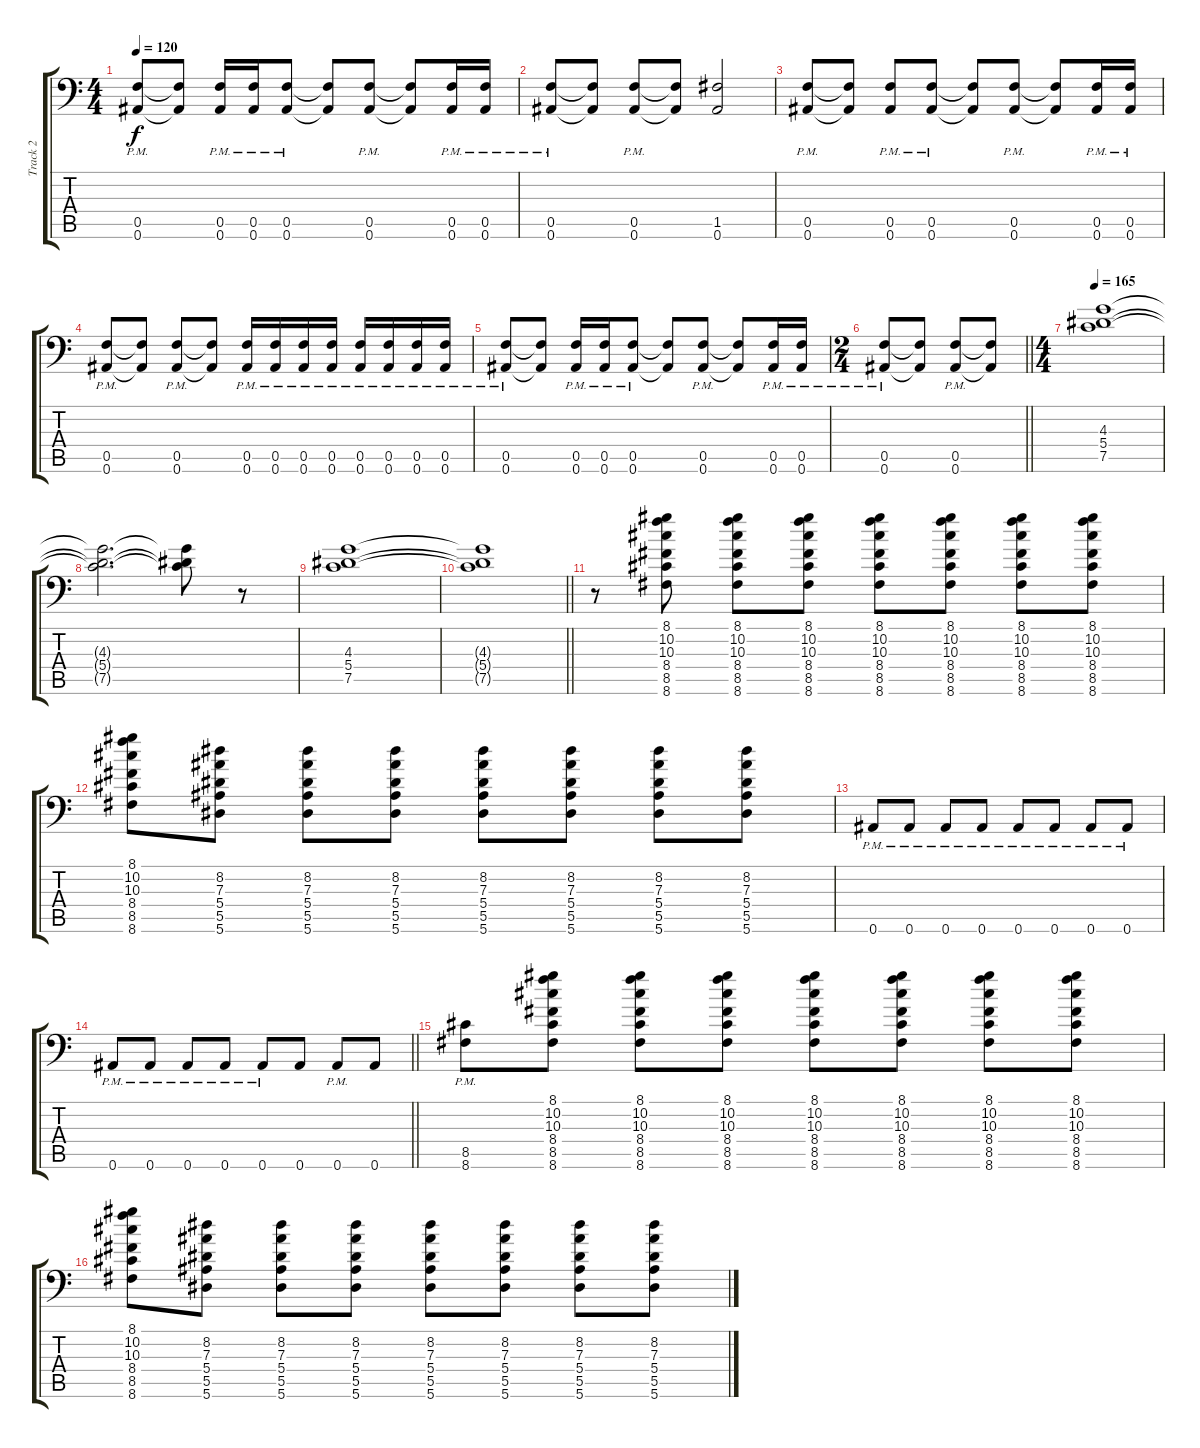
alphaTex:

\track ("Track 2" "Track 2") {instrument distortionguitar}
\staff {score tabs}
\tuning (C4 G3 Eb3 Bb2 F2 Bb1) {hide}
\ts (4 4)
\tempo 120
\clef f4
\ks c
(0.5{pm} 0.6{pm}).8{dy f} (0.5{t} 0.6{t}).8 (0.5{pm} 0.6{pm}).16 (0.5{pm} 0.6{pm}).16 (0.5{pm} 0.6{pm}).8 (0.5{t} 0.6{t}).8 (0.5{pm} 0.6{pm}).8 (0.5{t} 0.6{t}).8 (0.5{pm} 0.6{pm}).16 (0.5{pm} 0.6{pm}).16 |
(0.5{pm} 0.6{pm}).8 (0.5{t} 0.6{t}).8 (0.5{pm} 0.6{pm}).8 (0.5{t} 0.6{t}).8 (1.5 0.6).2 |
(0.5{pm} 0.6{pm}).8 (0.5{t} 0.6{t}).8 (0.5{pm} 0.6{pm}).8 (0.5{pm} 0.6{pm}).8 (0.5{t} 0.6{t}).8 (0.5{pm} 0.6{pm}).8 (0.5{t} 0.6{t}).8 (0.5{pm} 0.6{pm}).16 (0.5{pm} 0.6{pm}).16 |
(0.5{pm} 0.6{pm}).8 (0.5{t} 0.6{t}).8 (0.5{pm} 0.6{pm}).8 (0.5{t} 0.6{t}).8 (0.5{pm} 0.6{pm}).16 (0.5{pm} 0.6{pm}).16 (0.5{pm} 0.6{pm}).16 (0.5{pm} 0.6{pm}).16 (0.5{pm} 0.6{pm}).16 (0.5{pm} 0.6{pm}).16 (0.5{pm} 0.6{pm}).16 (0.5{pm} 0.6{pm}).16 |
(0.5{pm} 0.6{pm}).8 (0.5{t} 0.6{t}).8 (0.5{pm} 0.6{pm}).16 (0.5{pm} 0.6{pm}).16 (0.5{pm} 0.6{pm}).8 (0.5{t} 0.6{t}).8 (0.5{pm} 0.6{pm}).8 (0.5{t} 0.6{t}).8 (0.5{pm} 0.6{pm}).16 (0.5{pm} 0.6{pm}).16 |
\ts (2 4)
\barLineRight lightlight
(0.5{pm} 0.6{pm}).8 (0.5{t} 0.6{t}).8 (0.5{pm} 0.6{pm}).8 (0.5{t} 0.6{t}).8 |
\ts (4 4)
\section ("" "")
\tempo 165
(4.3 5.4 7.5).1 |
(4.3{t} 5.4{t} 7.5{t}).2{d} (4.3{t} 5.4{t} 7.5{t}).8 r.8 |
(4.3 5.4 7.5).1 |
\barLineRight lightlight
(4.3{t} 5.4{t} 7.5{t}).1 |
\section ("" "")
r.8 (8.1 10.2 10.3 8.4 8.5 8.6).8 (8.1 10.2 10.3 8.4 8.5 8.6).8 (8.1 10.2 10.3 8.4 8.5 8.6).8 (8.1 10.2 10.3 8.4 8.5 8.6).8 (8.1 10.2 10.3 8.4 8.5 8.6).8 (8.1 10.2 10.3 8.4 8.5 8.6).8 (8.1 10.2 10.3 8.4 8.5 8.6).8 |
(8.1 10.2 10.3 8.4 8.5 8.6).8 (8.2 7.3 5.4 5.5 5.6).8 (8.2 7.3 5.4 5.5 5.6).8 (8.2 7.3 5.4 5.5 5.6).8 (8.2 7.3 5.4 5.5 5.6).8 (8.2 7.3 5.4 5.5 5.6).8 (8.2 7.3 5.4 5.5 5.6).8 (8.2 7.3 5.4 5.5 5.6).8 |
0.6{pm}.8 0.6{pm}.8 0.6{pm}.8 0.6{pm}.8 0.6{pm}.8 0.6{pm}.8 0.6{pm}.8 0.6{pm}.8 |
\barLineRight lightlight
0.6{pm}.8 0.6{pm}.8 0.6{pm}.8 0.6{pm}.8 0.6{pm}.8 0.6.8 0.6{pm}.8 0.6.8 |
(8.5{pm} 8.6{pm}).8 (8.1 10.2 10.3 8.4 8.5 8.6).8 (8.1 10.2 10.3 8.4 8.5 8.6).8 (8.1 10.2 10.3 8.4 8.5 8.6).8 (8.1 10.2 10.3 8.4 8.5 8.6).8 (8.1 10.2 10.3 8.4 8.5 8.6).8 (8.1 10.2 10.3 8.4 8.5 8.6).8 (8.1 10.2 10.3 8.4 8.5 8.6).8 |
(8.1 10.2 10.3 8.4 8.5 8.6).8 (8.2 7.3 5.4 5.5 5.6).8 (8.2 7.3 5.4 5.5 5.6).8 (8.2 7.3 5.4 5.5 5.6).8 (8.2 7.3 5.4 5.5 5.6).8 (8.2 7.3 5.4 5.5 5.6).8 (8.2 7.3 5.4 5.5 5.6).8 (8.2 7.3 5.4 5.5 5.6).8
